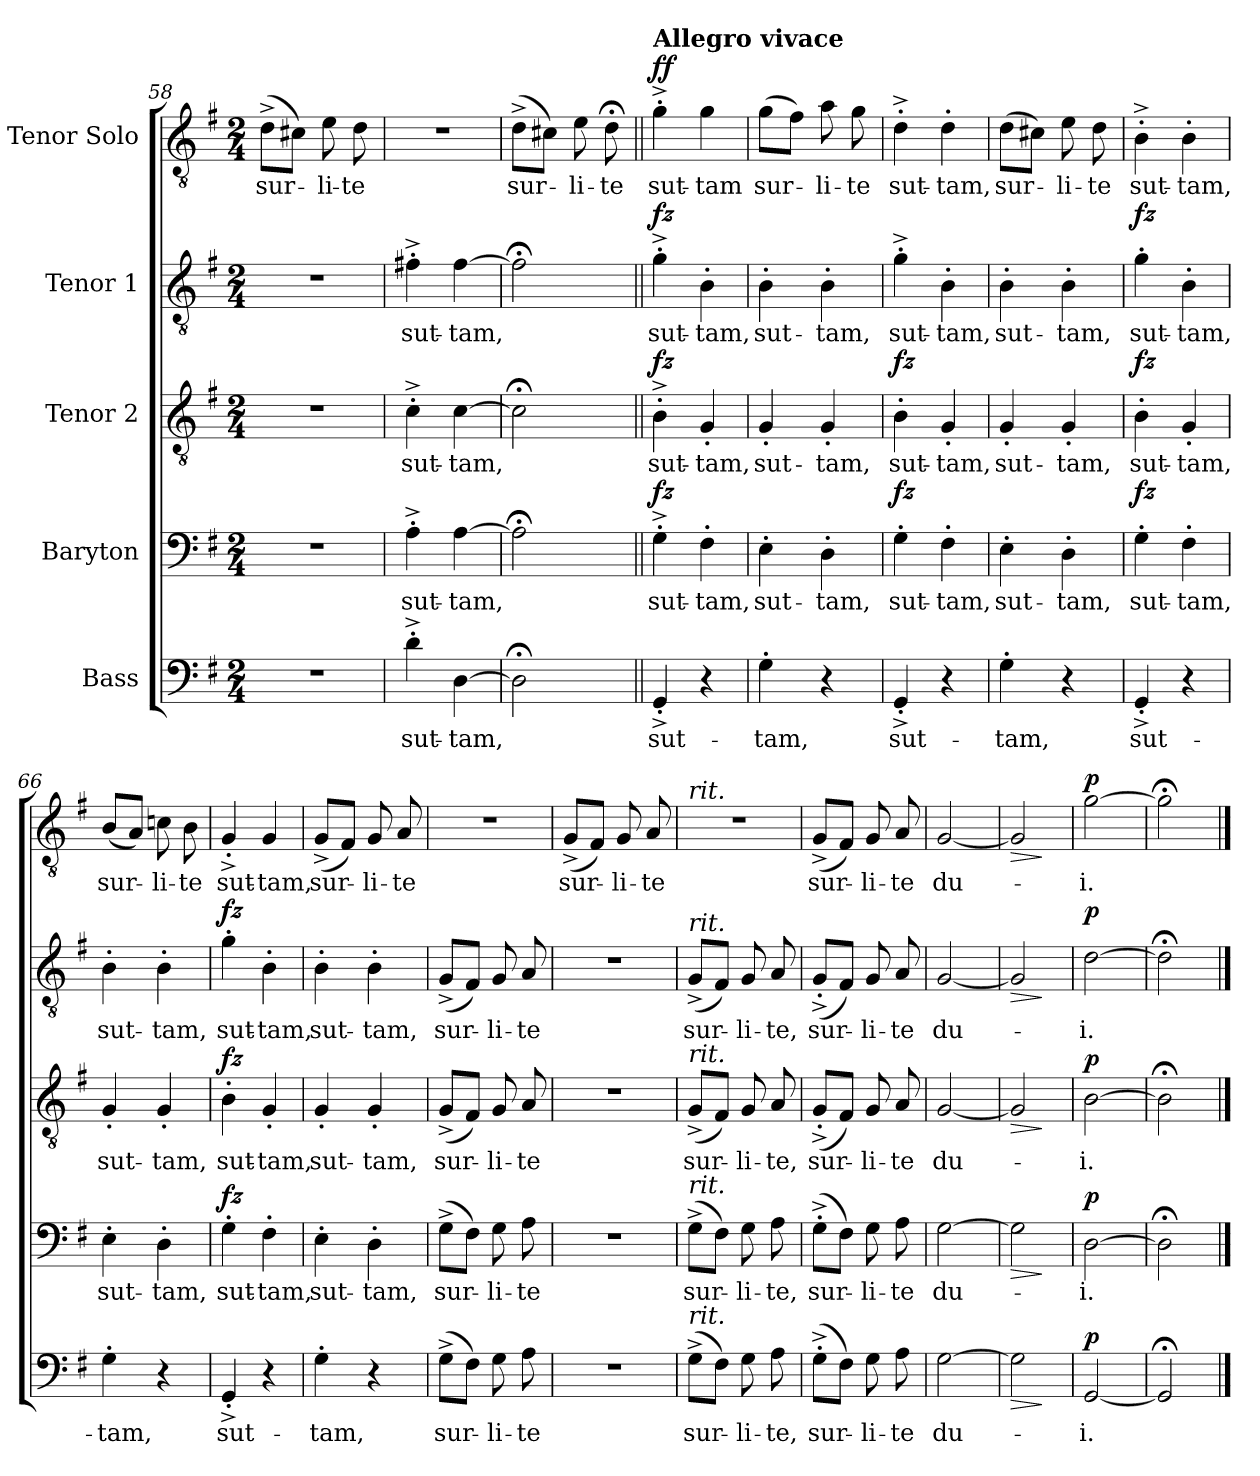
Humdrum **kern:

**kern	**text	**dynam	**kern	**text	**dynam	**kern	**text	**dynam	**kern	**text	**dynam	**kern	**text	**dynam
*part5	*part5	*part5	*part4	*part4	*part4	*part3	*part3	*part3	*part2	*part2	*part2	*part1	*part1	*part1
*staff5	*staff5	*staff5	*staff4	*staff4	*staff4	*staff3	*staff3	*staff3	*staff2	*staff2	*staff2	*staff1	*staff1	*staff1
*I"Bass	*	*	*I"Baryton	*	*	*I"Tenor 2	*	*	*I"Tenor 1	*	*	*I"Tenor Solo	*	*
*clefF4	*	*	*clefF4	*	*	*clefGv2	*	*	*clefGv2	*	*	*clefGv2	*	*
*k[f#]	*	*	*k[f#]	*	*	*k[f#]	*	*	*k[f#]	*	*	*k[f#]	*	*
*G:	*	*	*G:	*	*	*G:	*	*	*G:	*	*	*G:	*	*
*M2/4	*	*	*M2/4	*	*	*M2/4	*	*	*M2/4	*	*	*M2/4	*	*
=58	=58	=58	=58	=58	=58	=58	=58	=58	=58	=58	=58	=58	=58	=58
!	!	!	!	!	!	!	!	!	!	!	!	!	!LO:LY:b	!
2r	.	.	2r	.	.	2r	.	.	2r	.	.	(>8d^\L	sur-	.
.	.	.	.	.	.	.	.	.	.	.	.	8c#X\J)	.	.
!	!	!	!	!	!	!	!	!	!	!	!	!	!LO:LY:b	!
.	.	.	.	.	.	.	.	.	.	.	.	8e\	-li-	.
!	!	!	!	!	!	!	!	!	!	!	!	!	!LO:LY:b	!
.	.	.	.	.	.	.	.	.	.	.	.	8d\	-te	.
=59	=59	=59	=59	=59	=59	=59	=59	=59	=59	=59	=59	=59	=59	=59
!	!LO:LY:b	!	!	!LO:LY:b	!	!	!LO:LY:b	!	!	!LO:LY:b	!	!	!	!
4d'^\	sut-	.	4A'^\	sut-	.	4c'^\	sut-	.	4f#X'^\	sut-	.	2r	.	.
!	!LO:LY:b	!	!	!LO:LY:b	!	!	!LO:LY:b	!	!	!LO:LY:b	!	!	!	!
[4D\	-tam,	.	[4A\	-tam,	.	[4c\	-tam,	.	[4f#\	-tam,	.	.	.	.
=60	=60	=60	=60	=60	=60	=60	=60	=60	=60	=60	=60	=60	=60	=60
!	!	!	!	!	!	!	!	!	!	!	!	!	!LO:LY:b	!
2D;<\]	.	.	2A;<\]	.	.	2c;<\]	.	.	2f#;<\]	.	.	(>8d^\L	sur-	.
.	.	.	.	.	.	.	.	.	.	.	.	8c#X\J)	.	.
!	!	!	!	!	!	!	!	!	!	!	!	!	!LO:LY:b	!
.	.	.	.	.	.	.	.	.	.	.	.	8e\	-li-	.
!	!	!	!	!	!	!	!	!	!	!	!	!	!LO:LY:b	!
.	.	.	.	.	.	.	.	.	.	.	.	8d;<\	-te	.
!!LO:LB:g=z
=61||	=61||	=61||	=61||	=61||	=61||	=61||	=61||	=61||	=61||	=61||	=61||	=61||	=61||	=61||
!	!	!	!	!	!	!	!	!	!	!	!	!LO:TX:a:B:t=Allegro vivace	!	!
!	!LO:LY:b	!	!	!LO:LY:b	!LO:DY:a	!	!LO:LY:b	!LO:DY:a	!	!LO:LY:b	!LO:DY:a	!	!LO:LY:b	!LO:DY:a
4GG'^/	sut-	.	4G'^\	sut-	fz	4B'^\	sut-	fz	4g'^\	sut-	fz	4g'^\	sut-	ff
!	!	!	!	!LO:LY:b	!	!	!LO:LY:b	!	!	!LO:LY:b	!	!	!LO:LY:b	!
4r	.	.	4F#'\	-tam,	.	4G'/	-tam,	.	4B'\	-tam,	.	4g\	-tam	.
=62	=62	=62	=62	=62	=62	=62	=62	=62	=62	=62	=62	=62	=62	=62
!	!LO:LY:b	!	!	!LO:LY:b	!	!	!LO:LY:b	!	!	!LO:LY:b	!	!	!LO:LY:b	!
4G'\	-tam,	.	4E'\	sut-	.	4G'/	sut-	.	4B'\	sut-	.	(>8g\L	sur-	.
.	.	.	.	.	.	.	.	.	.	.	.	8f#\J)	.	.
!	!	!	!	!LO:LY:b	!	!	!LO:LY:b	!	!	!LO:LY:b	!	!	!LO:LY:b	!
4r	.	.	4D'\	-tam,	.	4G'/	-tam,	.	4B'\	-tam,	.	8a\	-li-	.
!	!	!	!	!	!	!	!	!	!	!	!	!	!LO:LY:b	!
.	.	.	.	.	.	.	.	.	.	.	.	8g\	-te	.
=63	=63	=63	=63	=63	=63	=63	=63	=63	=63	=63	=63	=63	=63	=63
!	!LO:LY:b	!	!	!LO:LY:b	!LO:DY:a	!	!LO:LY:b	!LO:DY:a	!	!LO:LY:b	!	!	!LO:LY:b	!
4GG'^/	sut-	.	4G'\	sut-	fz	4B'\	sut-	fz	4g'^\	sut-	.	4d'^\	sut-	.
!	!	!	!	!LO:LY:b	!	!	!LO:LY:b	!	!	!LO:LY:b	!	!	!LO:LY:b	!
4r	.	.	4F#'\	-tam,	.	4G'/	-tam,	.	4B'\	-tam,	.	4d'\	-tam,	.
=64	=64	=64	=64	=64	=64	=64	=64	=64	=64	=64	=64	=64	=64	=64
!	!LO:LY:b	!	!	!LO:LY:b	!	!	!LO:LY:b	!	!	!LO:LY:b	!	!	!LO:LY:b	!
4G'\	-tam,	.	4E'\	sut-	.	4G'/	sut-	.	4B'\	sut-	.	(>8d\L	sur-	.
.	.	.	.	.	.	.	.	.	.	.	.	8c#X\J)	.	.
!	!	!	!	!LO:LY:b	!	!	!LO:LY:b	!	!	!LO:LY:b	!	!	!LO:LY:b	!
4r	.	.	4D'\	-tam,	.	4G'/	-tam,	.	4B'\	-tam,	.	8e\	-li-	.
!	!	!	!	!	!	!	!	!	!	!	!	!	!LO:LY:b	!
.	.	.	.	.	.	.	.	.	.	.	.	8d\	-te	.
=65	=65	=65	=65	=65	=65	=65	=65	=65	=65	=65	=65	=65	=65	=65
!	!LO:LY:b	!	!	!LO:LY:b	!LO:DY:a	!	!LO:LY:b	!LO:DY:a	!	!LO:LY:b	!LO:DY:a	!	!LO:LY:b	!
4GG'^/	sut-	.	4G'\	sut-	fz	4B'\	sut-	fz	4g'\	sut-	fz	4B'^\	sut-	.
!	!	!	!	!LO:LY:b	!	!	!LO:LY:b	!	!	!LO:LY:b	!	!	!LO:LY:b	!
4r	.	.	4F#'\	-tam,	.	4G'/	-tam,	.	4B'\	-tam,	.	4B'\	-tam,	.
=66	=66	=66	=66	=66	=66	=66	=66	=66	=66	=66	=66	=66	=66	=66
!	!LO:LY:b	!	!	!LO:LY:b	!	!	!LO:LY:b	!	!	!LO:LY:b	!	!	!LO:LY:b	!
4G'\	-tam,	.	4E'\	sut-	.	4G'/	sut-	.	4B'\	sut-	.	(<8B/L	sur-	.
.	.	.	.	.	.	.	.	.	.	.	.	8A/J)	.	.
!	!	!	!	!LO:LY:b	!	!	!LO:LY:b	!	!	!LO:LY:b	!	!	!LO:LY:b	!
4r	.	.	4D'\	-tam,	.	4G'/	-tam,	.	4B'\	-tam,	.	8cn\	-li-	.
!	!	!	!	!	!	!	!	!	!	!	!	!	!LO:LY:b	!
.	.	.	.	.	.	.	.	.	.	.	.	8B\	-te	.
=67	=67	=67	=67	=67	=67	=67	=67	=67	=67	=67	=67	=67	=67	=67
!	!LO:LY:b	!	!	!LO:LY:b	!LO:DY:a	!	!LO:LY:b	!LO:DY:a	!	!LO:LY:b	!LO:DY:a	!	!LO:LY:b	!
4GG'^/	sut-	.	4G'\	sut-	fz	4B'\	sut-	fz	4g'\	sut-	fz	4G'^/	sut-	.
!	!	!	!	!LO:LY:b	!	!	!LO:LY:b	!	!	!LO:LY:b	!	!	!LO:LY:b	!
4r	.	.	4F#'\	-tam,	.	4G'/	-tam,	.	4B'\	-tam,	.	4G/	-tam,	.
=68	=68	=68	=68	=68	=68	=68	=68	=68	=68	=68	=68	=68	=68	=68
!	!LO:LY:b	!	!	!LO:LY:b	!	!	!LO:LY:b	!	!	!LO:LY:b	!	!	!LO:LY:b	!
4G'\	-tam,	.	4E'\	sut-	.	4G'/	sut-	.	4B'\	sut-	.	(<8G^/L	sur-	.
.	.	.	.	.	.	.	.	.	.	.	.	8F#/J)	.	.
!	!	!	!	!LO:LY:b	!	!	!LO:LY:b	!	!	!LO:LY:b	!	!	!LO:LY:b	!
4r	.	.	4D'\	-tam,	.	4G'/	-tam,	.	4B'\	-tam,	.	8G/	-li-	.
!	!	!	!	!	!	!	!	!	!	!	!	!	!LO:LY:b	!
.	.	.	.	.	.	.	.	.	.	.	.	8A/	-te	.
=69	=69	=69	=69	=69	=69	=69	=69	=69	=69	=69	=69	=69	=69	=69
!	!LO:LY:b	!	!	!LO:LY:b	!	!	!LO:LY:b	!	!	!LO:LY:b	!	!	!	!
(>8G^\L	sur-	.	(>8G^\L	sur-	.	(<8G^/L	sur-	.	(<8G^/L	sur-	.	2r	.	.
8F#\J)	.	.	8F#\J)	.	.	8F#/J)	.	.	8F#/J)	.	.	.	.	.
!	!LO:LY:b	!	!	!LO:LY:b	!	!	!LO:LY:b	!	!	!LO:LY:b	!	!	!	!
8G\	-li-	.	8G\	-li-	.	8G/	-li-	.	8G/	-li-	.	.	.	.
!	!LO:LY:b	!	!	!LO:LY:b	!	!	!LO:LY:b	!	!	!LO:LY:b	!	!	!	!
8A\	-te	.	8A\	-te	.	8A/	-te	.	8A/	-te	.	.	.	.
=70	=70	=70	=70	=70	=70	=70	=70	=70	=70	=70	=70	=70	=70	=70
!	!	!	!	!	!	!	!	!	!	!	!	!	!LO:LY:b	!
2r	.	.	2r	.	.	2r	.	.	2r	.	.	(<8G^/L	sur-	.
.	.	.	.	.	.	.	.	.	.	.	.	8F#/J)	.	.
!	!	!	!	!	!	!	!	!	!	!	!	!	!LO:LY:b	!
.	.	.	.	.	.	.	.	.	.	.	.	8G/	-li-	.
!	!	!	!	!	!	!	!	!	!	!	!	!	!LO:LY:b	!
.	.	.	.	.	.	.	.	.	.	.	.	8A/	-te	.
=71	=71	=71	=71	=71	=71	=71	=71	=71	=71	=71	=71	=71	=71	=71
!	!	!	!	!	!	!	!	!	!	!	!	!LO:TX:a:i:t=rit.	!	!
!	!	!	!	!	!	!	!	!	!LO:TX:a:i:t=rit.	!	!	!	!	!
!	!	!	!	!	!	!LO:TX:a:i:t=rit.	!	!	!	!	!	!	!	!
!	!	!	!LO:TX:a:i:t=rit.	!	!	!	!	!	!	!	!	!	!	!
!LO:TX:a:i:t=rit.	!	!	!	!	!	!	!	!	!	!	!	!	!	!
!	!LO:LY:b	!	!	!LO:LY:b	!	!	!LO:LY:b	!	!	!LO:LY:b	!	!	!	!
(>8G^\L	sur-	.	(>8G^\L	sur-	.	(<8G^/L	sur-	.	(<8G^/L	sur-	.	2r	.	.
8F#\J)	.	.	8F#\J)	.	.	8F#/J)	.	.	8F#/J)	.	.	.	.	.
!	!LO:LY:b	!	!	!LO:LY:b	!	!	!LO:LY:b	!	!	!LO:LY:b	!	!	!	!
8G\	-li-	.	8G\	-li-	.	8G/	-li-	.	8G/	-li-	.	.	.	.
!	!LO:LY:b	!	!	!LO:LY:b	!	!	!LO:LY:b	!	!	!LO:LY:b	!	!	!	!
8A\	-te,	.	8A\	-te,	.	8A/	-te,	.	8A/	-te,	.	.	.	.
!!LO:PB:g=z
=72	=72	=72	=72	=72	=72	=72	=72	=72	=72	=72	=72	=72	=72	=72
!	!LO:LY:b	!	!	!LO:LY:b	!	!	!LO:LY:b	!	!	!LO:LY:b	!	!	!LO:LY:b	!
(>8G'^\L	sur-	.	(>8G'^\L	sur-	.	(<8G'^/L	sur-	.	(<8G'^/L	sur-	.	(<8G^/L	sur-	.
8F#\J)	.	.	8F#\J)	.	.	8F#/J)	.	.	8F#/J)	.	.	8F#/J)	.	.
!	!LO:LY:b	!	!	!LO:LY:b	!	!	!LO:LY:b	!	!	!LO:LY:b	!	!	!LO:LY:b	!
8G\	-li-	.	8G\	-li-	.	8G/	-li-	.	8G/	-li-	.	8G/	-li-	.
!	!LO:LY:b	!	!	!LO:LY:b	!	!	!LO:LY:b	!	!	!LO:LY:b	!	!	!LO:LY:b	!
8A\	-te	.	8A\	-te	.	8A/	-te	.	8A/	-te	.	8A/	-te	.
=73	=73	=73	=73	=73	=73	=73	=73	=73	=73	=73	=73	=73	=73	=73
!	!LO:LY:b	!	!	!LO:LY:b	!	!	!LO:LY:b	!	!	!LO:LY:b	!	!	!LO:LY:b	!
[2G\	du-	.	[2G\	du-	.	[2G/	du-	.	[2G/	du-	.	[2G/	du-	.
=74	=74	=74	=74	=74	=74	=74	=74	=74	=74	=74	=74	=74	=74	=74
!	!	!LO:HP:b	!	!	!LO:HP:b	!	!	!LO:HP:b	!	!	!LO:HP:b	!	!	!LO:HP:b
2G\]	.	>	2G\]	.	>	2G/]	.	>	2G/]	.	>	2G/]	.	>
.	.	]	.	.	]	.	.	]	.	.	]	.	.	]
=75	=75	=75	=75	=75	=75	=75	=75	=75	=75	=75	=75	=75	=75	=75
!	!LO:LY:b	!LO:DY:a	!	!LO:LY:b	!LO:DY:a	!	!LO:LY:b	!LO:DY:a	!	!LO:LY:b	!LO:DY:a	!	!LO:LY:b	!LO:DY:a
[2GG/	-i.	p	[2D\	-i.	p	[2B\	-i.	p	[2d\	-i.	p	[2g\	-i.	p
=76	=76	=76	=76	=76	=76	=76	=76	=76	=76	=76	=76	=76	=76	=76
2GG;</]	.	.	2D;<\]	.	.	2B;<\]	.	.	2d;<\]	.	.	2g;<\]	.	.
==	==	==	==	==	==	==	==	==	==	==	==	==	==	==
*-	*-	*-	*-	*-	*-	*-	*-	*-	*-	*-	*-	*-	*-	*-
